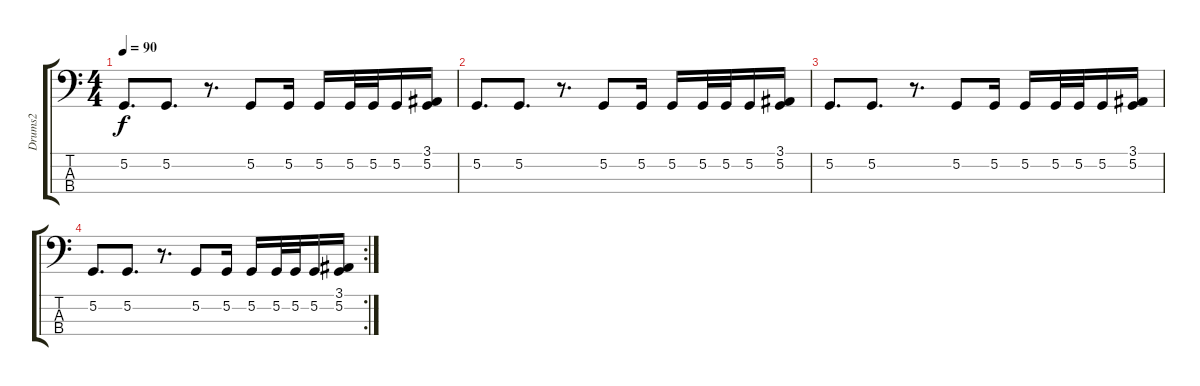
\track ("Drums2" "Drums2") {instrument synthdrum}
\staff {score tabs}
\tuning (G2 D2 A1 E1) {hide}
\ts (4 4)
\tempo 90
\clef f4
\ks c
5.2.8{d dy f} 5.2.8{d} r.8{d} 5.2.8 5.2.16 5.2.16 5.2.32 5.2.32 5.2.16 (3.1 5.2).16 |
5.2.8{d} 5.2.8{d} r.8{d} 5.2.8 5.2.16 5.2.16 5.2.32 5.2.32 5.2.16 (3.1 5.2).16 |
5.2.8{d} 5.2.8{d} r.8{d} 5.2.8 5.2.16 5.2.16 5.2.32 5.2.32 5.2.16 (3.1 5.2).16 |
\rc 2
5.2.8{d} 5.2.8{d} r.8{d} 5.2.8 5.2.16 5.2.16 5.2.32 5.2.32 5.2.16 (3.1 5.2).16
